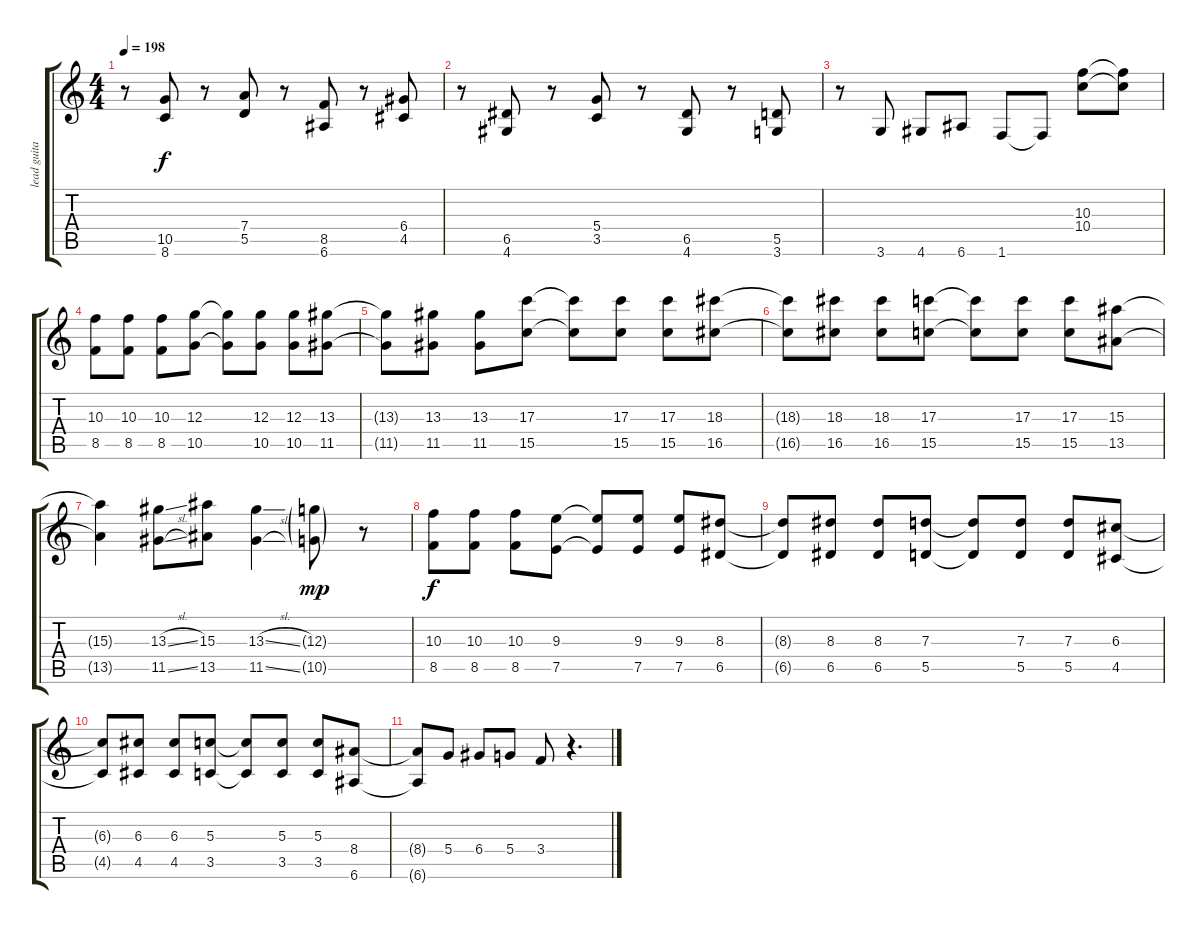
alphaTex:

\track ("lead guitar" "lead guita") {instrument overdrivenguitar}
\staff {score tabs}
\tuning (E4 B3 G3 D3 A2 E2) {hide}
\ts (4 4)
\tempo 198
\clef g2
\ks c
r.8{dy f} (10.5 8.6).8 r.8 (7.4 5.5).8 r.8 (8.5 6.6).8 r.8 (6.4 4.5).8 |
r.8 (6.5 4.6).8 r.8 (5.4 3.5).8 r.8 (6.5 4.6).8 r.8 (5.5 3.6).8 |
r.8 3.6.8 4.6.8 6.6.8 1.6.8 1.6{t}.8 (10.3 10.4).8 (10.3{t} 10.4{t}).8 |
(10.3 8.5).8 (10.3 8.5).8 (10.3 8.5).8 (12.3 10.5).8 (12.3{t} 10.5{t}).8 (12.3 10.5).8 (12.3 10.5).8 (13.3 11.5).8 |
(13.3{t} 11.5{t}).8 (13.3 11.5).8 (13.3 11.5).8 (17.3 15.5).8 (17.3{t} 15.5{t}).8 (17.3 15.5).8 (17.3 15.5).8 (18.3 16.5).8 |
(18.3{t} 16.5{t}).8 (18.3 16.5).8 (18.3 16.5).8 (17.3 15.5).8 (17.3{t} 15.5{t}).8 (17.3 15.5).8 (17.3 15.5).8 (15.3 13.5).8 |
(15.3{t} 13.5{t}).4 (13.3{sl} 11.5{sl}).8 (15.3 13.5).8 (13.3{sl} 11.5{sl}).4 (12.3{g} 10.5{g}).8{dy mp} r.8 |
(10.3 8.5).8{dy f} (10.3 8.5).8 (10.3 8.5).8 (9.3 7.5).8 (9.3{t} 7.5{t}).8 (9.3 7.5).8 (9.3 7.5).8 (8.3 6.5).8 |
(8.3{t} 6.5{t}).8 (8.3 6.5).8 (8.3 6.5).8 (7.3 5.5).8 (7.3{t} 5.5{t}).8 (7.3 5.5).8 (7.3 5.5).8 (6.3 4.5).8 |
(6.3{t} 4.5{t}).8 (6.3 4.5).8 (6.3 4.5).8 (5.3 3.5).8 (5.3{t} 3.5{t}).8 (5.3 3.5).8 (5.3 3.5).8 (8.4 6.6).8 |
(8.4{t} 6.6{t}).8 5.4.8 6.4.8 5.4.8 3.4.8 r.4{d}
